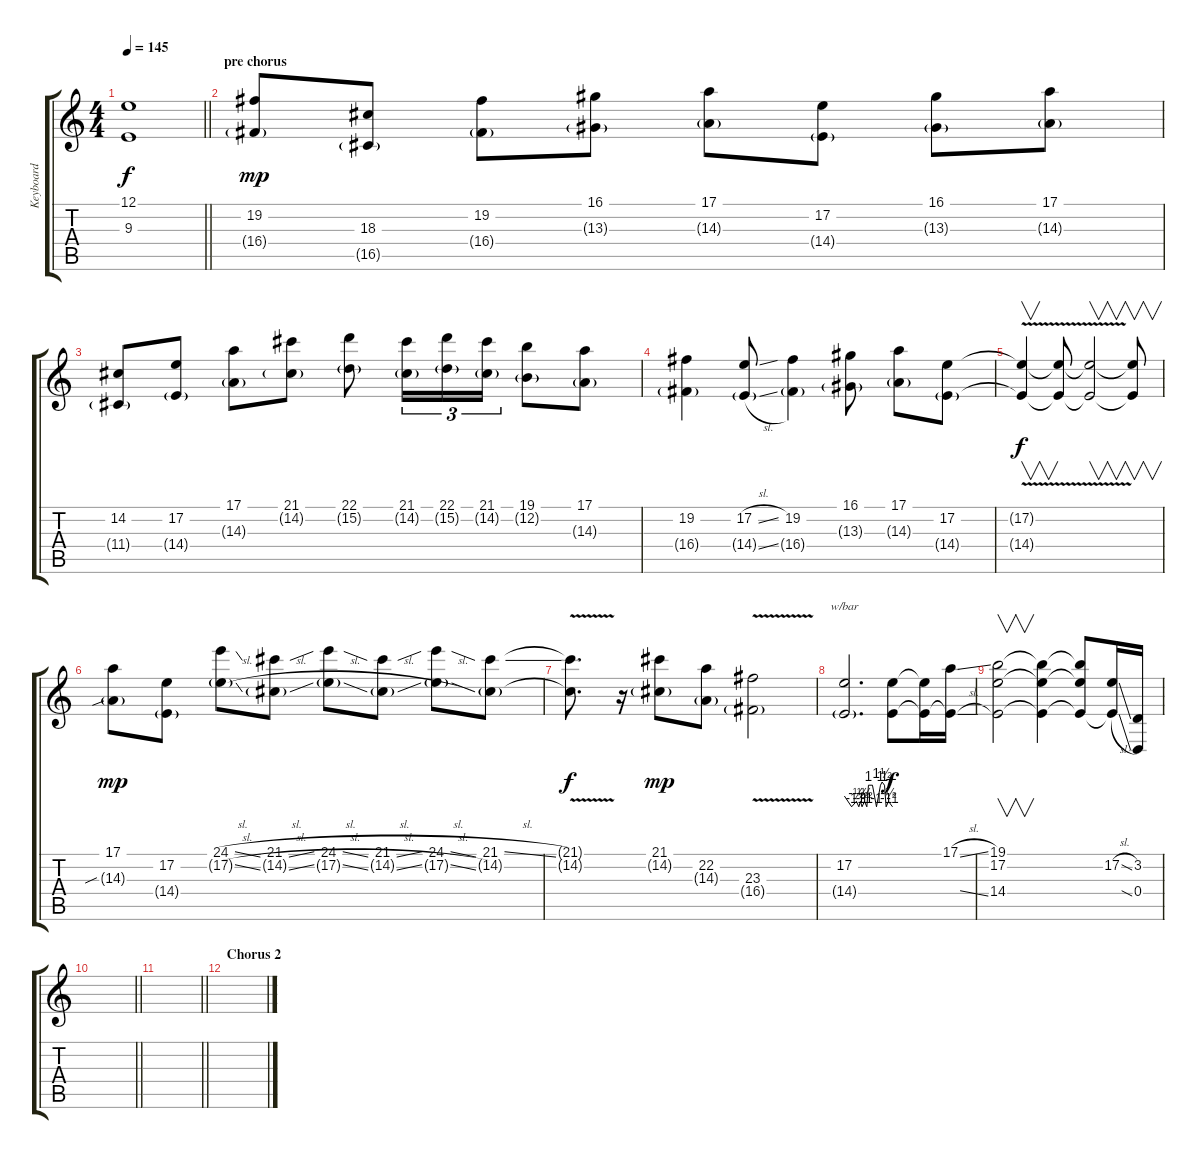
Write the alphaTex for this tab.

\track ("Keyboard" "Keyboard") {instrument lead1square}
\staff {score tabs}
\tuning (E4 B3 G3 D3 A2 E2) {hide}
\ts (4 4)
\tempo 145
\clef g2
\barLineRight lightlight
\ks c
(12.1{t} 9.3{t}).1{dy f} |
\section ("" "pre chorus")
(19.2 16.4{g}).8{dy mp volume 12 instrument lead1square} (18.3 16.5{g}).8 (19.2 16.4{g}).8 (16.1 13.3{g}).8 (17.1 14.3{g}).8 (17.2 14.4{g}).8 (16.1 13.3{g}).8 (17.1 14.3{g}).8 |
(14.2 11.4{g}).8 (17.2 14.4{g}).8 (17.1 14.3{g}).8 (21.1 14.2{g}).8 (22.1 15.2{g}).8 (21.1 14.2{g}).16{tu (3 2)} (22.1 15.2{g}).16{tu (3 2)} (21.1 14.2{g}).16{tu (3 2)} (19.1 12.2{g}).8 (17.1 14.3{g}).8 |
(19.2 16.4{g}).4 (17.2{sl} 14.4{sl g}).8 (19.2 16.4{g}).4 (16.1 13.3{g}).8 (17.1 14.3{g}).8 (17.2 14.4{g}).8 |
(17.2{t} 14.4{v t}).4{v dy f} (17.2{v t} 14.4{v t}).8 (17.2{t} 14.4{t}).2{v} (17.2{t} 14.4{t}).8{v} |
(17.1 14.3{sib g}).8{dy mp} (17.2 14.4{g}).8 (24.1{sl} 17.2{sl g}).8 (21.1{sl} 14.2{sl g}).8 (24.1{sl} 17.2{sl g}).8 (21.1{sl} 14.2{sl g}).8 (24.1{sl} 17.2{sl g}).8 (21.1{sl} 14.2{g}).8 |
(21.1{v t} 14.2{v t}).8{d dy f} r.16 (21.1 14.2{g}).8{dy mp} (22.2 14.3{g}).8 (23.3 16.4{v g}).2 |
(17.2 14.4{g}).2{d tbe (custom default 0 0 9 -4 15 -2 18 -4 20 -2 22 -4 25 -2 28 -4 30 4 35 4 40 -4 45 4 47 6 50 4 52 -4 55 -2 60 -4)} (17.2{t} 14.4{t}).8{dy f} (17.2{t} 14.4{t}).16 (17.1{sl} 14.4{sl t}).16 |
(19.1 17.2 14.4).2{v} (19.1{t} 17.2{t} 14.4{t}).4 (19.1{t} 17.2{t} 14.4{t}).8 (17.2{sl} 14.4{sl t}).16 (3.2 0.4).16 |
\barLineRight lightlight
|
\barLineRight lightlight
|
\section ("" "Chorus 2")
